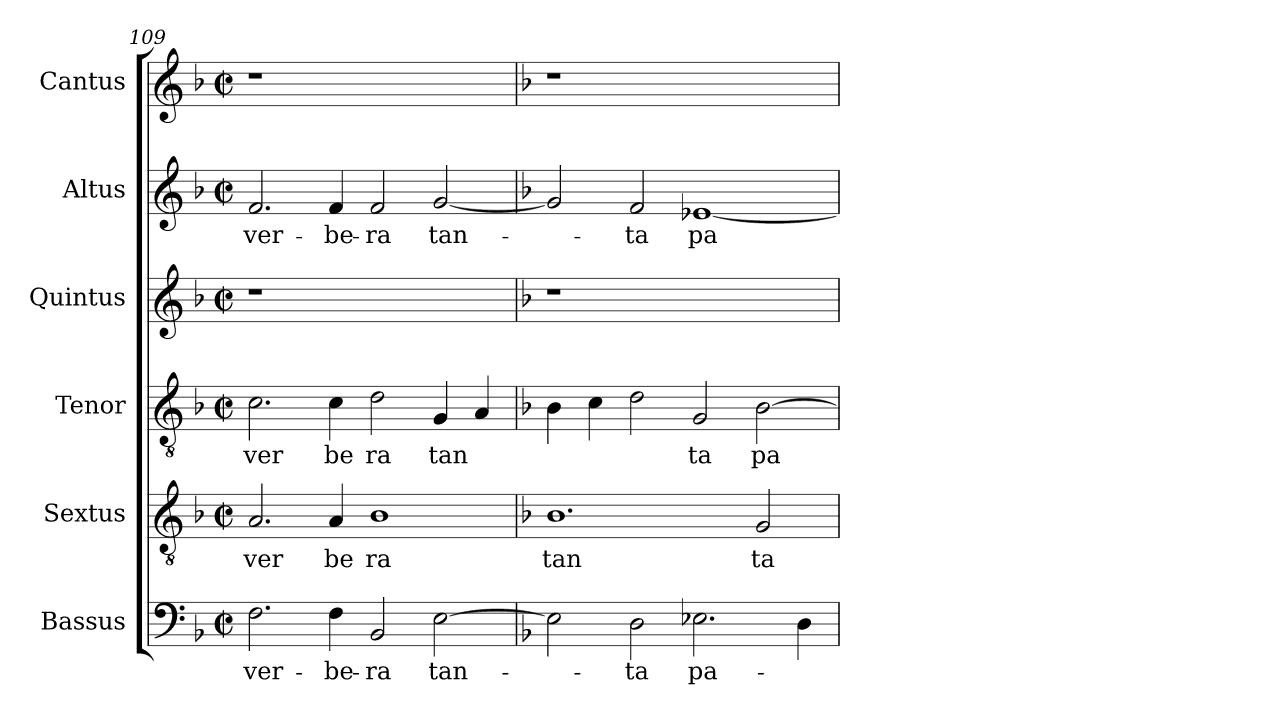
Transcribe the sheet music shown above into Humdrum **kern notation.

**kern	**text	**kern	**text	**kern	**text	**kern	**kern	**text	**kern
*part6	*part6	*part5	*part5	*part4	*part4	*part3	*part2	*part2	*part1
*staff6	*staff6	*staff5	*staff5	*staff4	*staff4	*staff3	*staff2	*staff2	*staff1
*I"Bassus	*	*I"Sextus	*	*I"Tenor	*	*I"Quintus	*I"Altus	*	*I"Cantus
*I'Bassus	*	*I'Sextus	*	*I'Tenor	*	*I'Quintus	*I'Altus	*	*I'Cantus
*clefF4	*	*clefGv2	*	*clefGv2	*	*clefG2	*clefG2	*	*clefG2
*k[b-]	*	*k[b-]	*	*k[b-]	*	*k[b-]	*k[b-]	*	*k[b-]
*F:	*	*F:	*	*F:	*	*F:	*F:	*	*F:
*M2/2	*	*M2/2	*	*M2/2	*	*M2/2	*M2/2	*	*M2/2
*met(c|)	*	*met(c|)	*	*met(c|)	*	*met(c|)	*met(c|)	*	*met(c|)
=109	=109	=109	=109	=109	=109	=109	=109	=109	=109
!	!LO:LY:b:cj	!	!LO:LY:b:cj	!	!LO:LY:b:cj	!	!	!LO:LY:b:cj	!
2.F\	ver-	2.A/	ver	2.c\	ver	1r	2.f/	ver-	1r
!	!LO:LY:b:cj	!	!LO:LY:b:cj	!	!LO:LY:b:cj	!	!	!LO:LY:b:cj	!
4F\	-be-	4A/	be	4c\	be	.	4f/	-be-	.
!	!LO:LY:b:cj	!	!LO:LY:b:cj	!	!LO:LY:b:cj	!	!	!LO:LY:b:cj	!
2BB-/	-ra	1B-	ra	2d\	ra	1ryy	2f/	-ra	1ryy
!	!LO:LY:b	!	!	!	!LO:LY:b	!	!	!LO:LY:b	!
[>2E\	tan-	.	.	4G/	tan	.	[<2g/	tan-	.
.	.	.	.	4A/	.	.	.	.	.
=110	=110	=110	=110	=110	=110	=110	=110	=110	=110
*k[b-]	*	*	*	*	*	*	*	*	*
*F:	*	*	*	*	*	*	*	*	*
!	!	!	!LO:LY:b:cj	!	!	!	!	!	!
2E\]	.	1.B-	tan	4B-\	.	1r	2g/]	.	1r
.	.	.	.	4c\	.	.	.	.	.
!	!LO:LY:b:cj	!	!	!	!	!	!	!LO:LY:b:cj	!
2D\	-ta	.	.	2d\	.	.	2f/	-ta	.
!	!LO:LY:b:cj	!	!	!	!LO:LY:b:cj	!	!	!LO:LY:b:cj	!
2.E-X\	pa-	.	.	2G/	ta	1ryy	[<1e-X	pa-	1ryy
!	!	!	!LO:LY:b:cj	!	!LO:LY:b:cj	!	!	!	!
.	.	2G/	ta	[>2B-\	pa	.	.	.	.
4D\	.	.	.	.	.	.	.	.	.
=	=	=	=	=	=	=	=	=	=
*-	*-	*-	*-	*-	*-	*-	*-	*-	*-
